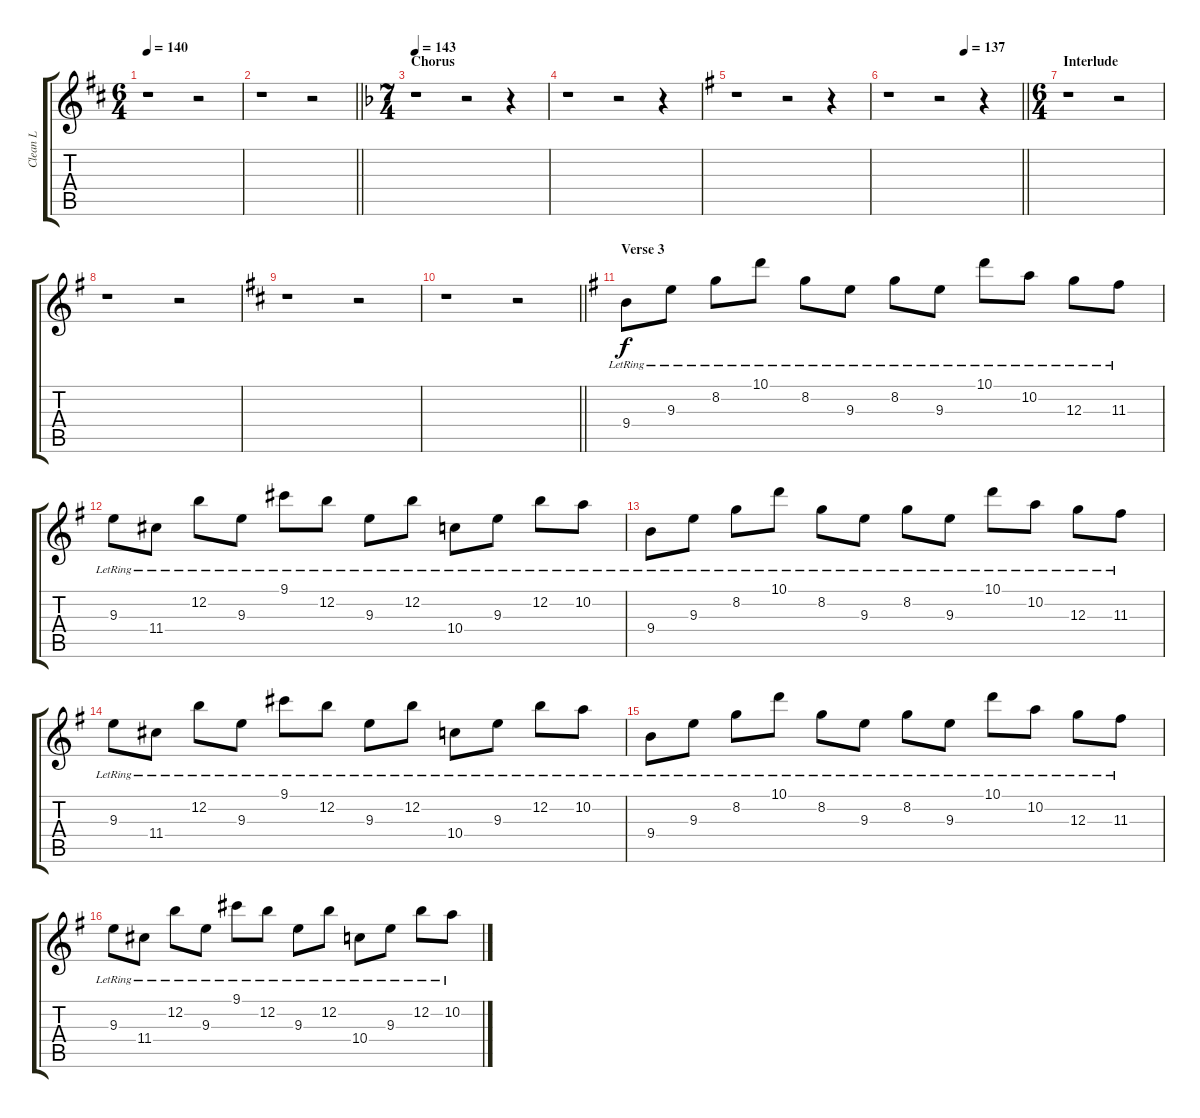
\track ("Clean L" "Clean L") {instrument acousticguitarsteel}
\staff {score tabs}
\tuning (E4 B3 G3 D3 A2 E2) {hide}
\ts (6 4)
\tempo 140
\clef g2
\ks d
r.1{dy mp} r.2 |
\barLineRight lightlight
r.1 r.2 |
\ts (7 4)
\section ("" "Chorus")
\tempo 143
\ks f
r.1 r.2 r.4 |
r.1 r.2 r.4 |
\ks g
r.1 r.2 r.4 |
\tempo (137 0.5714285714285714)
\barLineRight lightlight
r.1 r.2 r.4 |
\ts (6 4)
\section ("" "Interlude")
r.1 r.2 |
r.1 r.2 |
\ks d
r.1 r.2 |
\barLineRight lightlight
r.1 r.2 |
\section ("" "Verse 3")
\ks g
9.4{lr}.8{dy f} 9.3{lr}.8 8.2{lr}.8 10.1{lr}.8 8.2{lr}.8 9.3{lr}.8 8.2{lr}.8 9.3{lr}.8 10.1{lr}.8 10.2{lr}.8 12.3{lr}.8 11.3{lr}.8 |
9.3{lr}.8 11.4{lr}.8 12.2{lr}.8 9.3{lr}.8 9.1{lr}.8 12.2{lr}.8 9.3{lr}.8 12.2{lr}.8 10.4{lr}.8 9.3{lr}.8 12.2{lr}.8 10.2{lr}.8 |
9.4{lr}.8 9.3{lr}.8 8.2{lr}.8 10.1{lr}.8 8.2{lr}.8 9.3{lr}.8 8.2{lr}.8 9.3{lr}.8 10.1{lr}.8 10.2{lr}.8 12.3{lr}.8 11.3{lr}.8 |
9.3{lr}.8 11.4{lr}.8 12.2{lr}.8 9.3{lr}.8 9.1{lr}.8 12.2{lr}.8 9.3{lr}.8 12.2{lr}.8 10.4{lr}.8 9.3{lr}.8 12.2{lr}.8 10.2{lr}.8 |
9.4{lr}.8 9.3{lr}.8 8.2{lr}.8 10.1{lr}.8 8.2{lr}.8 9.3{lr}.8 8.2{lr}.8 9.3{lr}.8 10.1{lr}.8 10.2{lr}.8 12.3{lr}.8 11.3{lr}.8 |
9.3{lr}.8 11.4{lr}.8 12.2{lr}.8 9.3{lr}.8 9.1{lr}.8 12.2{lr}.8 9.3{lr}.8 12.2{lr}.8 10.4{lr}.8 9.3{lr}.8 12.2{lr}.8 10.2{lr}.8
